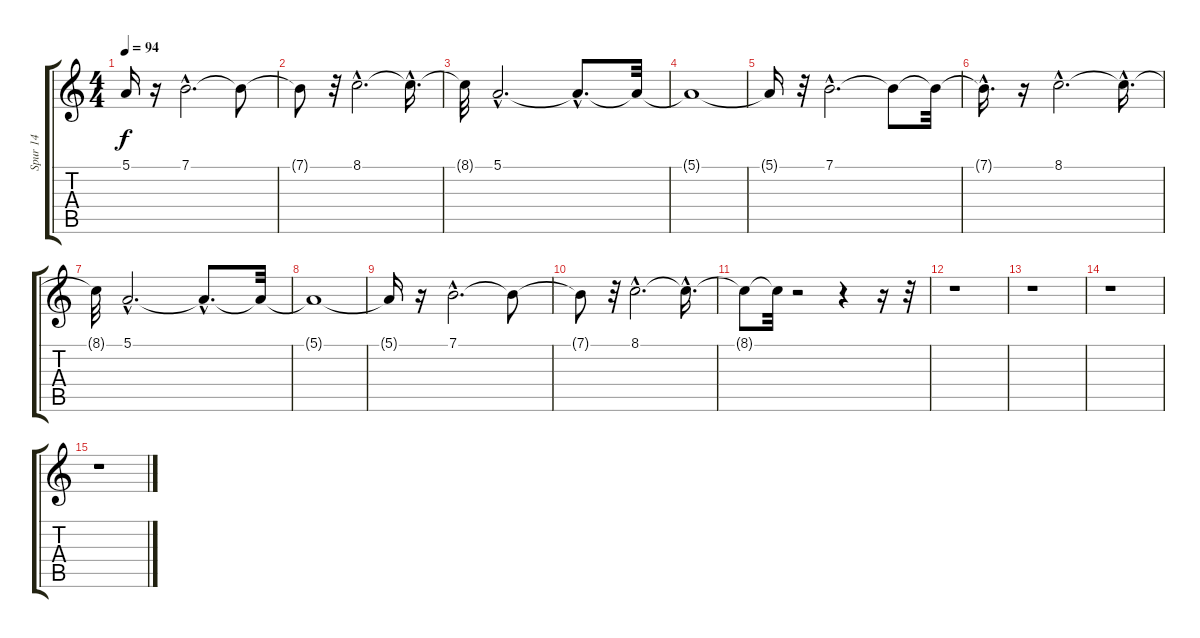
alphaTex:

\track ("Spur 14" "Spur 14") {instrument synthstrings2}
\staff {score tabs}
\tuning (E4 B3 G3 D3 A2 E2) {hide}
\ts (4 4)
\tempo 94
\clef g2
\ks c
5.1{t}.16{dy f} r.16 7.1{hac}.2{d} 7.1{t}.8 |
7.1{t}.8 r.32 8.1{hac}.2{d} 8.1{hac t}.16{d} |
8.1{t}.32 5.1{hac}.2{d} 5.1{hac t}.8{d} 5.1{t}.32 |
5.1{t}.1 |
5.1{t}.16 r.32 7.1{hac}.2{d} 7.1{t}.8 7.1{t}.32 |
7.1{hac t}.16{d} r.16 8.1{hac}.2{d} 8.1{hac t}.16{d} |
8.1{t}.32 5.1{hac}.2{d} 5.1{hac t}.8{d} 5.1{t}.32 |
5.1{t}.1 |
5.1{t}.16 r.16 7.1{hac}.2{d} 7.1{t}.8 |
7.1{t}.8 r.32 8.1{hac}.2{d} 8.1{hac t}.16{d} |
8.1{t}.8 8.1{t}.32 r.2 r.4 r.16 r.32 |
r.1 |
r.1 |
r.1 |
r.1
